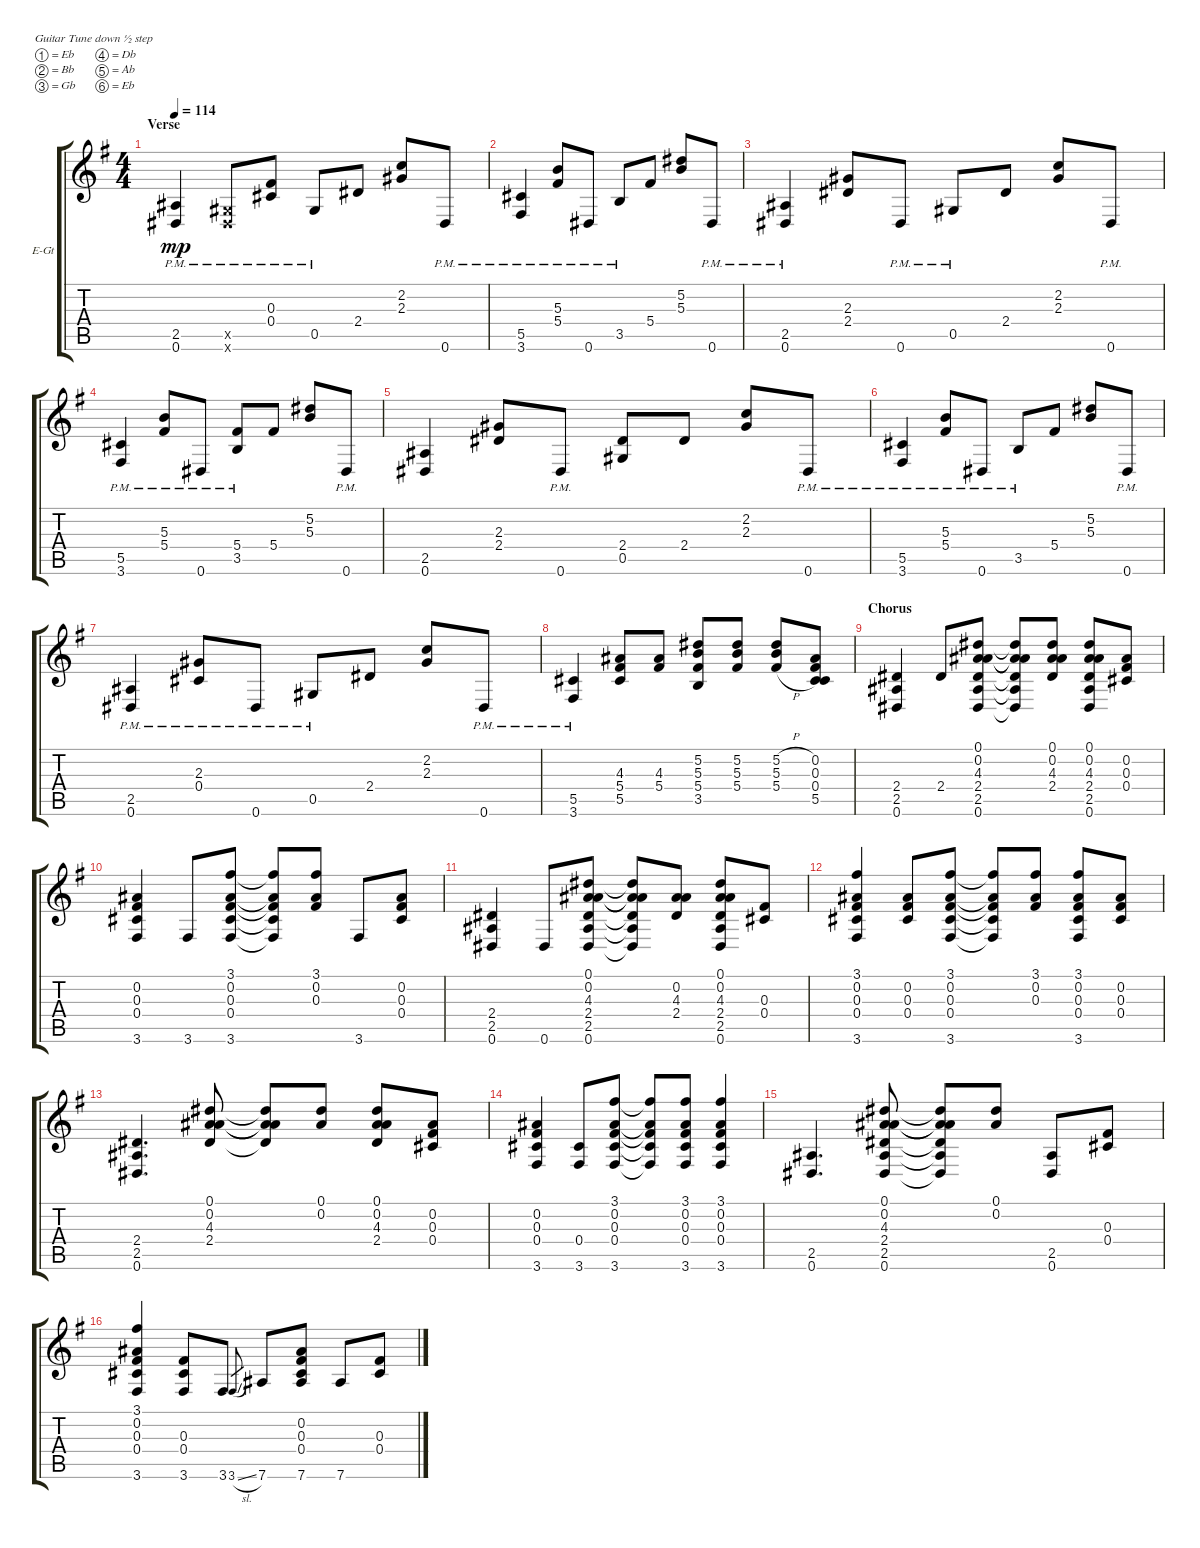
\bracketExtendMode groupsimilarinstruments
\firstSystemTrackNameOrientation horizontal
\otherSystemsTrackNameOrientation horizontal
\track ("Guitar" "E-Gt") {instrument electricguitarclean}
\staff {score tabs}
\tuning (Eb4 Bb3 Gb3 Db3 Ab2 Eb2)
\ts (4 4)
\section ("" "Verse")
\tempo 114
\clef g2
\scale
1.05549
\ks g
(2.5{pm} 0.6{pm}).4{dy mp} (0.5{pm x} 0.6{pm x}).8 (0.3{pm} 0.4{pm}).8 0.5{pm}.8 2.4.8 (2.2 2.3).8 0.6{pm}.8 |
\scale
0.944515 (5.5{pm} 3.6{pm}).4 (5.3{pm} 5.4{pm}).8 0.6{pm}.8 3.5{pm}.8 5.4.8 (5.2 5.3).8 0.6{pm}.8 |
\scale
1.05549 (2.5{pm} 0.6{pm}).4 (2.3 2.4).8 0.6{pm}.8 0.5{pm}.8 2.4.8 (2.2 2.3).8 0.6{pm}.8 |
\scale
0.944515 (5.5{pm} 3.6{pm}).4 (5.3{pm} 5.4{pm}).8 0.6{pm}.8 (5.4{pm} 3.5{pm}).8 5.4.8 (5.2 5.3).8 0.6{pm}.8 |
\scale
1.05549 (2.5 0.6).4 (2.3 2.4).8 0.6{pm}.8 (2.4 0.5).8 2.4.8 (2.2 2.3).8 0.6{pm}.8 |
\scale
0.944515 (5.5{pm} 3.6{pm}).4 (5.3{pm} 5.4{pm}).8 0.6{pm}.8 3.5{pm}.8 5.4.8 (5.2 5.3).8 0.6{pm}.8 |
\scale
1.05549 (2.5{pm} 0.6{pm}).4 (2.3{pm} 0.4{pm}).8 0.6{pm}.8 0.5{pm}.8 2.4.8 (2.2 2.3).8 0.6{pm}.8 |
\scale
0.944515 (5.5{pm} 3.6{pm}).4 (4.3 5.4 5.5).8 (4.3 5.4).8 (5.2 5.3 5.4 3.5).8 (5.2 5.3 5.4).8 (5.2{h} 5.3{h} 5.4{h}).8 (0.2 0.3 0.4 5.5).8 |
\section ("" "Chorus")
\scale
1.05549 (2.4 2.5 0.6).4 2.4.8 (0.1 0.2 4.3 2.4 2.5 0.6).8 (0.6{t} 2.5{t} 2.4{t} 4.3{t} 0.2{t} 0.1{t}).8 (0.1 0.2 4.3 2.4).8 (0.1 0.2 4.3 2.4 2.5 0.6).8 (0.2 0.3 0.4).8 |
\scale
0.944515 (0.2 0.3 0.4 3.6).4 3.6.8 (3.1 0.2 0.3 0.4 3.6).8 (3.6{t} 0.4{t} 0.3{t} 0.2{t} 3.1{t}).8 (3.1 0.2 0.3).8 3.6.8 (0.2 0.3 0.4).8 |
\scale
1.05549 (2.4 2.5 0.6).4 0.6.8 (0.1 0.2 4.3 2.4 2.5 0.6).8 (0.6{t} 2.5{t} 2.4{t} 4.3{t} 0.2{t} 0.1{t}).8 (0.2 4.3 2.4).8 (0.1 0.2 4.3 2.4 2.5 0.6).8 (0.3 0.4).8 |
\scale
0.944515 (3.1 0.2 0.3 0.4 3.6).4 (0.2 0.3 0.4).8 (3.1 0.2 0.3 0.4 3.6).8 (3.6{t} 0.4{t} 0.3{t} 0.2{t} 3.1{t}).8 (3.1 0.2 0.3).8 (3.1 0.2 0.3 0.4 3.6).8 (0.2 0.3 0.4).8 |
\scale
1.05549 (2.4 2.5 0.6).4{d} (0.1 0.2 4.3 2.4).8 (0.1{t} 0.2{t} 4.3{t} 2.4{t}).8 (0.1 0.2).8 (0.1 0.2 4.3 2.4).8 (0.2 0.3 0.4).8 |
\scale
0.944515 (0.2 0.3 0.4 3.6).4 (0.4 3.6).8 (3.1 0.2 0.3 0.4 3.6).8 (3.6{t} 0.4{t} 0.3{t} 0.2{t} 3.1{t}).8 (3.1 0.2 0.3 0.4 3.6).8 (3.1 0.2 0.3 0.4 3.6).4 |
\scale
1.05549 (2.5 0.6).4{d} (0.1 0.2 4.3 2.4 2.5 0.6).8 (0.1{t} 0.2{t} 4.3{t} 2.4{t} 2.5{t} 0.6{t}).8 (0.1 0.2).8 (2.5 0.6).8 (0.3 0.4).8 |
\scale
0.944515 (3.1 0.2 0.3 0.4 3.6).4 (0.3 0.4 3.6).8 3.6.8 3.6{sl}.8{gr} 7.6.8 (0.2 0.3 0.4 7.6).8 7.6.8 (0.3 0.4).8
